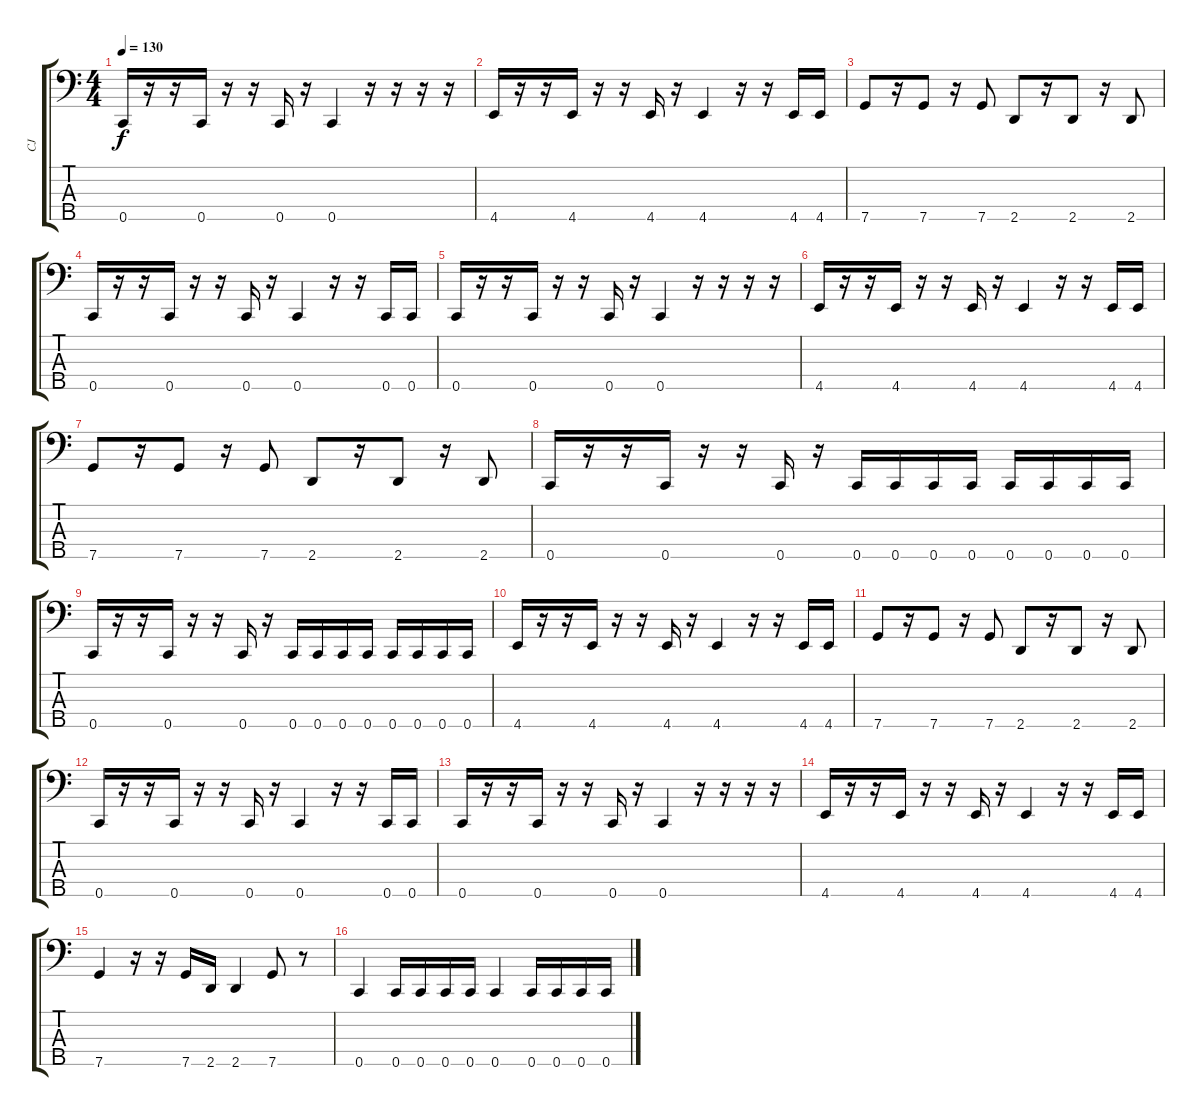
\track ("CJ" "CJ") {instrument electricbassfinger}
\staff {score tabs}
\tuning (G2 D2 A1 E1 C1) {hide}
\ts (4 4)
\tempo 130
\clef f4
\ks c
0.5.16{dy f} r.16 r.16 0.5.16 r.16 r.16 0.5.16 r.16 0.5.4 r.16 r.16 r.16 r.16 |
4.5.16 r.16 r.16 4.5.16 r.16 r.16 4.5.16 r.16 4.5.4 r.16 r.16 4.5.16 4.5.16 |
7.5.8 r.16 7.5.8 r.16 7.5.8 2.5.8 r.16 2.5.8 r.16 2.5.8 |
0.5.16 r.16 r.16 0.5.16 r.16 r.16 0.5.16 r.16 0.5.4 r.16 r.16 0.5.16 0.5.16 |
0.5.16 r.16 r.16 0.5.16 r.16 r.16 0.5.16 r.16 0.5.4 r.16 r.16 r.16 r.16 |
4.5.16 r.16 r.16 4.5.16 r.16 r.16 4.5.16 r.16 4.5.4 r.16 r.16 4.5.16 4.5.16 |
7.5.8 r.16 7.5.8 r.16 7.5.8 2.5.8 r.16 2.5.8 r.16 2.5.8 |
0.5.16 r.16 r.16 0.5.16 r.16 r.16 0.5.16 r.16 0.5.16 0.5.16 0.5.16 0.5.16 0.5.16 0.5.16 0.5.16 0.5.16 |
0.5.16 r.16 r.16 0.5.16 r.16 r.16 0.5.16 r.16 0.5.16 0.5.16 0.5.16 0.5.16 0.5.16 0.5.16 0.5.16 0.5.16 |
4.5.16 r.16 r.16 4.5.16 r.16 r.16 4.5.16 r.16 4.5.4 r.16 r.16 4.5.16 4.5.16 |
7.5.8 r.16 7.5.8 r.16 7.5.8 2.5.8 r.16 2.5.8 r.16 2.5.8 |
0.5.16 r.16 r.16 0.5.16 r.16 r.16 0.5.16 r.16 0.5.4 r.16 r.16 0.5.16 0.5.16 |
0.5.16 r.16 r.16 0.5.16 r.16 r.16 0.5.16 r.16 0.5.4 r.16 r.16 r.16 r.16 |
4.5.16 r.16 r.16 4.5.16 r.16 r.16 4.5.16 r.16 4.5.4 r.16 r.16 4.5.16 4.5.16 |
7.5.4 r.16 r.16 7.5.16 2.5.16 2.5.4 7.5.8 r.8 |
0.5.4 0.5.16 0.5.16 0.5.16 0.5.16 0.5.4 0.5.16 0.5.16 0.5.16 0.5.16
